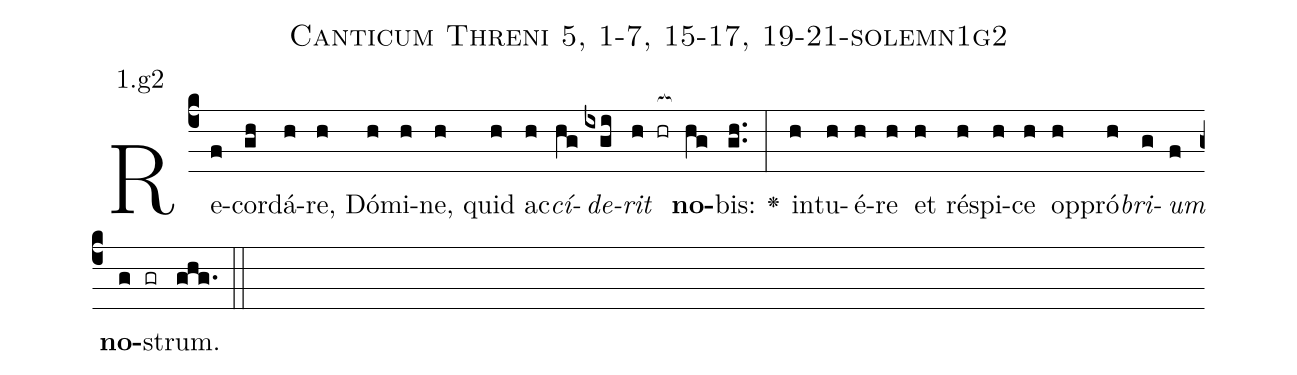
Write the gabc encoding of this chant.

name: Canticum Threni 5, 1-7, 15-17, 19-21-solemn1g2;
annotation: 1.g2;
%%
(c4)Re(f)cor(gh)dá(h)re,(h) Dó(h)mi(h)ne,(h) quid(h) ac(h)<i>cí</i>(hg)<i>de</i>(ixgi)<i>rit</i>(h hr[ocb:1{]) <b>no</b>(hg[ocb:0}])bis:(gh..) <v>\greheightstar</v>(:) in(h)tu(h)é(h)re(h) et(h) ré(h)spi(h)ce(h) op(h)pró(h)<i>bri</i>(g)<i>um</i>(f) <b>no</b>(g gr)strum.(ghg.) (::)


%E(h) u(h) o(g) u(f) a(g) e.(ghg.) (::)
